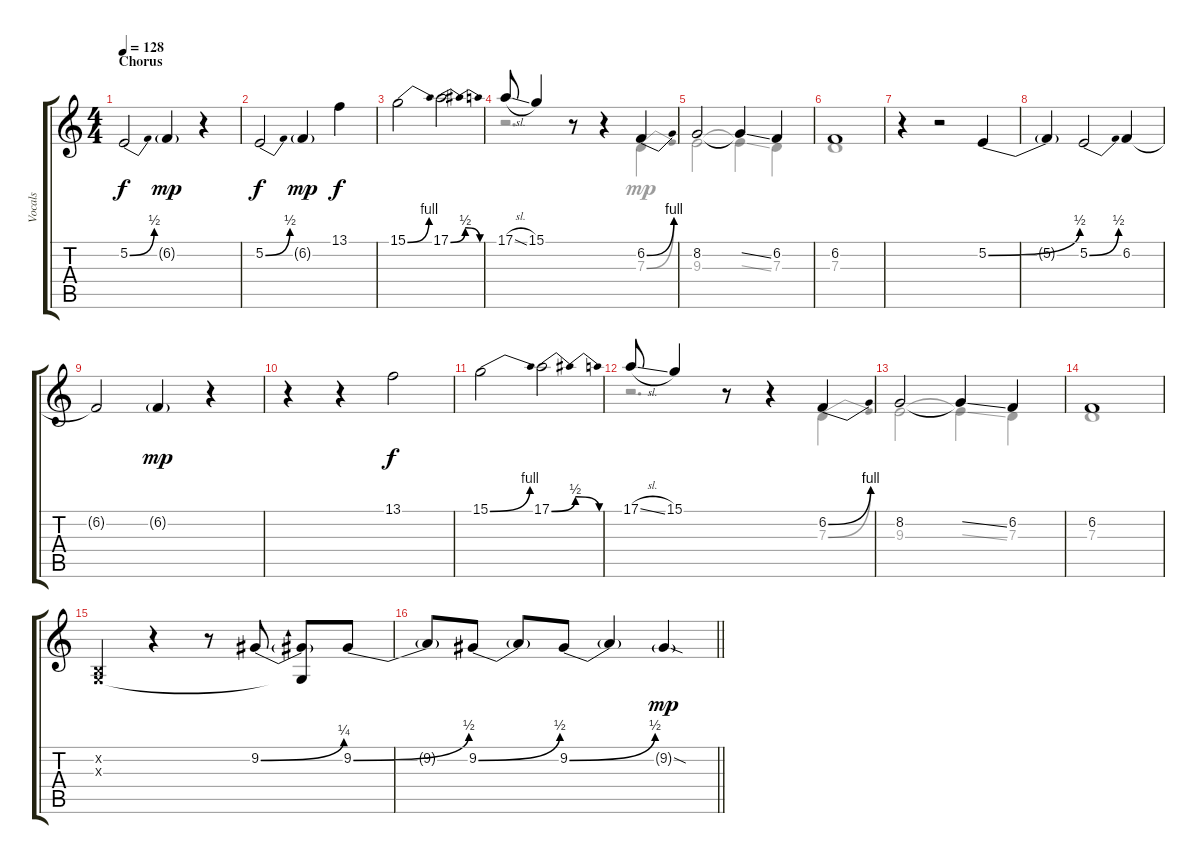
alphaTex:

\track ("Vocals" "Vocals") {instrument bassoon}
\staff {score tabs}
\tuning (E4 B3 G3 D3 A2 E2) {hide}
\voice
\ts (4 4)
\section ("" "Chorus")
\tempo 128
\clef g2
\ks c
5.2{be (bend 0 0 60 2)}.2{dy f} 6.2{g}.4{dy mp} r.4 |
5.2{be (bend 0 0 60 2)}.2{dy f} 6.2{g}.4{dy mp} 13.1.4{dy f} |
15.1{be (bend 0 0 60 4)}.2 17.1{be (bendrelease 0 0 15 2 45 2 60 0)}.2 |
17.1{sl}.8 15.1.4 r.8 r.4 6.2{be (bend 0 0 60 4)}.4 |
8.2.2 8.2{ss t}.4 6.2.4 |
6.2.1 |
r.4 r.2 5.2{be (bend 0 0 60 2)}.4 |
5.2{t}.4 5.2{be (bend 0 0 60 2)}.2 6.2.4 |
6.2{t}.2 6.2{g}.4{dy mp} r.4 |
r.4 r.4 13.1.2{dy f} |
15.1{be (bend 0 0 60 4)}.2 17.1{be (bendrelease 0 0 15 2 45 2 60 0)}.2 |
17.1{sl}.8 15.1.4 r.8 r.4 6.2{be (bend 0 0 60 4)}.4 |
8.2.2 8.2{ss t}.4 6.2.4 |
6.2.1 |
(0.2{x} 0.3{x}).4 r.4 r.8 9.2{be (bend 0 0 60 1)}.8 (9.2{t} 0.3{t}).8 9.2{be (bend 0 0 60 2)}.8 |
\barLineRight lightlight
9.2{t}.8 9.2{be (bend 0 0 60 2)}.8 9.2{t}.8 9.2{be (bend 0 0 60 2)}.8 9.2{t}.4 9.2{sod g}.4{dy mp}
\voice
\clef g2
\ottava regular
\simile none
\ks c
|
|
|
r.2{d} 7.3{be (bend 0 0 60 4)}.4 |
9.3.2 9.3{ss t}.4 7.3.4 |
7.3.1 |
|
|
|
|
|
r.2{d} 7.3{be (bend 0 0 60 4)}.4 |
9.3.2 9.3{ss t}.4 7.3.4 |
7.3.1 |
|
\barLineRight lightlight
